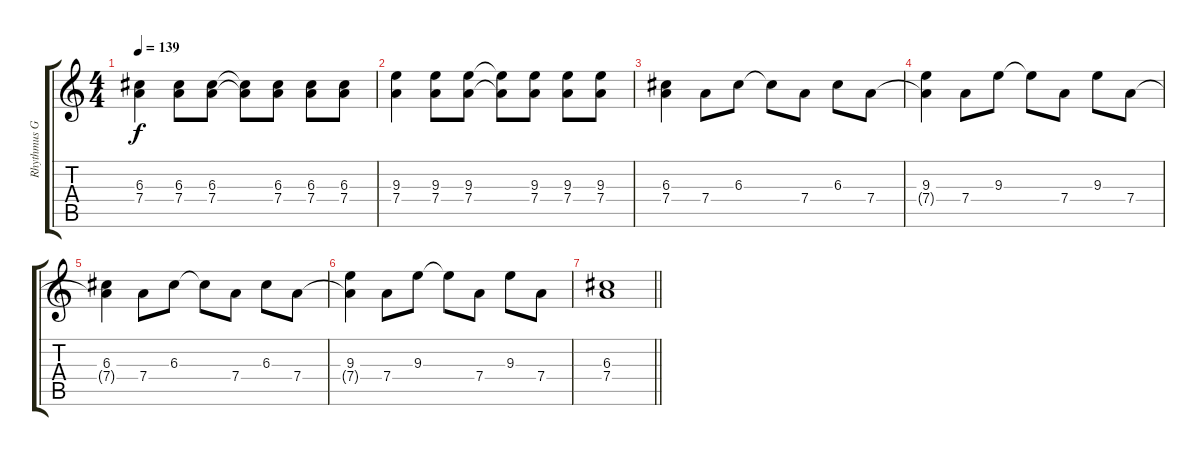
\track ("Rhythmus Gitarre" "Rhythmus G") {instrument electricguitarclean}
\staff {score tabs}
\tuning (E4 B3 G3 D3 A2 E2) {hide}
\ts (4 4)
\tempo 139
\clef g2
\ks c
(6.3 7.4).4{dy f} (6.3 7.4).8 (6.3 7.4).8 (6.3{t} 7.4{t}).8 (6.3 7.4).8 (6.3 7.4).8 (6.3 7.4).8 |
(9.3 7.4).4 (9.3 7.4).8 (9.3 7.4).8 (9.3{t} 7.4{t}).8 (9.3 7.4).8 (9.3 7.4).8 (9.3 7.4).8 |
(6.3 7.4).4 7.4.8 6.3.8 6.3{t}.8 7.4.8 6.3.8 7.4.8 |
(9.3 7.4{t}).4 7.4.8 9.3.8 9.3{t}.8 7.4.8 9.3.8 7.4.8 |
(6.3 7.4{t}).4 7.4.8 6.3.8 6.3{t}.8 7.4.8 6.3.8 7.4.8 |
(9.3 7.4{t}).4 7.4.8 9.3.8 9.3{t}.8 7.4.8 9.3.8 7.4.8 |
\barLineRight lightlight
(6.3 7.4).1
